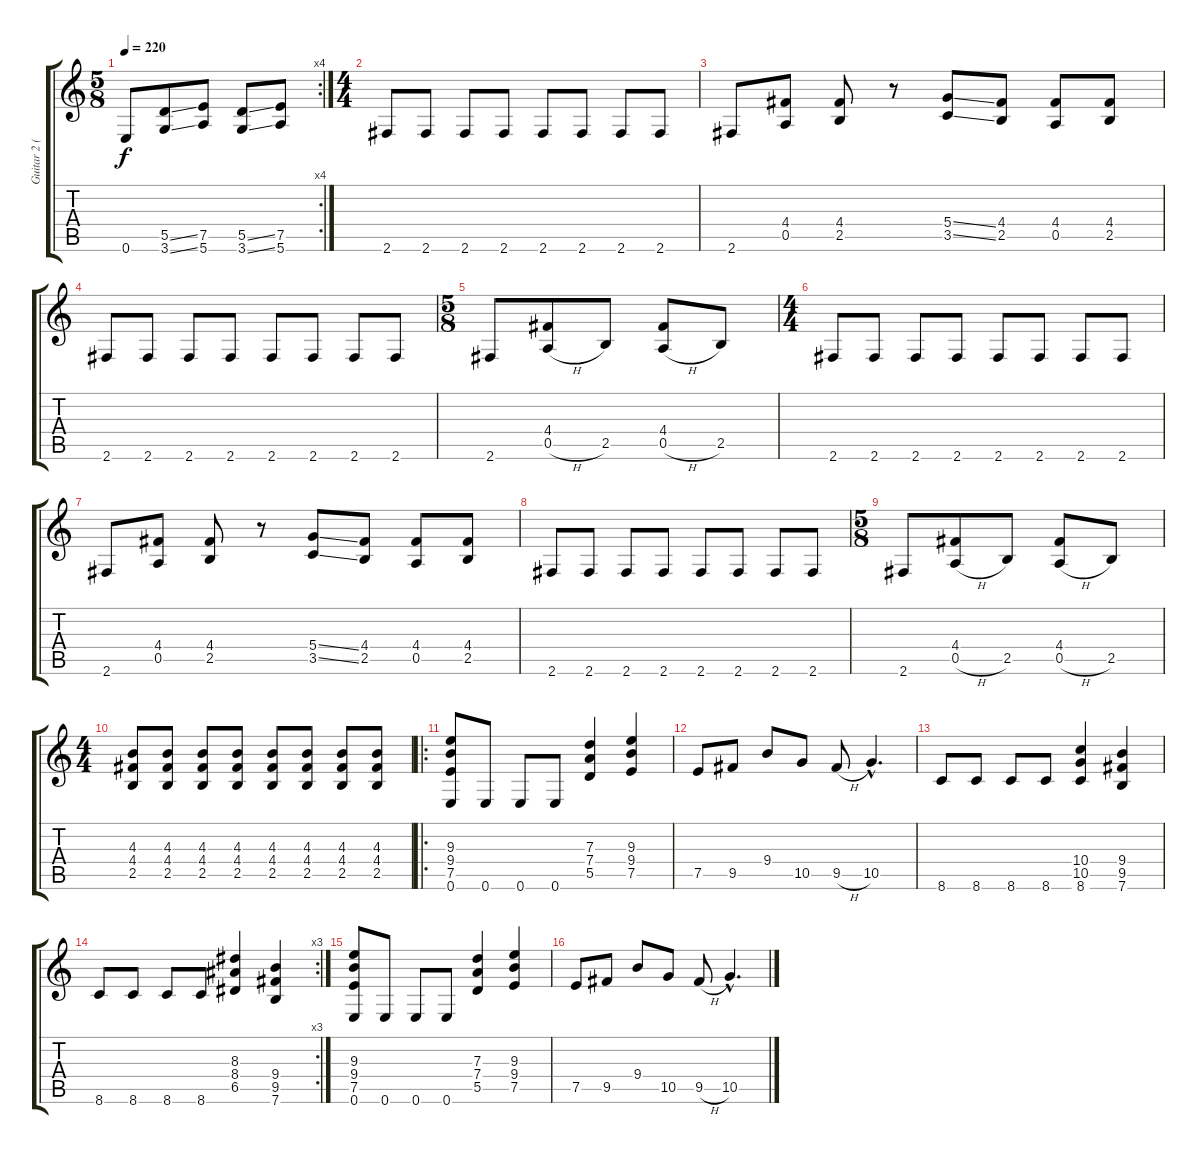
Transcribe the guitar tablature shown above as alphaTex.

\track ("Guitar 2 (Main Lead)" "Guitar 2 (") {instrument overdrivenguitar}
\staff {score tabs}
\tuning (E4 B3 G3 D3 A2 E2) {hide}
\rc 4
\ts (5 8)
\tempo 220
\clef g2
\ks c
0.6.8{dy f} (5.5{ss} 3.6{ss}).8 (7.5 5.6).8 (5.5{ss} 3.6{ss}).8 (7.5 5.6).8 |
\ts (4 4)
2.6.8 2.6.8 2.6.8 2.6.8 2.6.8 2.6.8 2.6.8 2.6.8 |
2.6.8 (4.4 0.5).8 (4.4 2.5).8 r.8 (5.4{ss} 3.5{ss}).8 (4.4 2.5).8 (4.4 0.5).8 (4.4 2.5).8 |
2.6.8 2.6.8 2.6.8 2.6.8 2.6.8 2.6.8 2.6.8 2.6.8 |
\ts (5 8)
2.6.8 (4.4 0.5{h}).8 2.5.8 (4.4 0.5{h}).8 2.5.8 |
\ts (4 4)
2.6.8 2.6.8 2.6.8 2.6.8 2.6.8 2.6.8 2.6.8 2.6.8 |
2.6.8 (4.4 0.5).8 (4.4 2.5).8 r.8 (5.4{ss} 3.5{ss}).8 (4.4 2.5).8 (4.4 0.5).8 (4.4 2.5).8 |
2.6.8 2.6.8 2.6.8 2.6.8 2.6.8 2.6.8 2.6.8 2.6.8 |
\ts (5 8)
2.6.8 (4.4 0.5{h}).8 2.5.8 (4.4 0.5{h}).8 2.5.8 |
\ts (4 4)
(4.3 4.4 2.5).8 (4.3 4.4 2.5).8 (4.3 4.4 2.5).8 (4.3 4.4 2.5).8 (4.3 4.4 2.5).8 (4.3 4.4 2.5).8 (4.3 4.4 2.5).8 (4.3 4.4 2.5).8 |
\ro
(9.3 9.4 7.5 0.6).8 0.6.8 0.6.8 0.6.8 (7.3 7.4 5.5).4 (9.3 9.4 7.5).4 |
7.5.8 9.5.8 9.4.8 10.5.8 9.5{h}.8 10.5{hac}.4{d} |
8.6.8 8.6.8 8.6.8 8.6.8 (10.4 10.5 8.6).4 (9.4 9.5 7.6).4 |
\rc 3
8.6.8 8.6.8 8.6.8 8.6.8 (8.3 8.4 6.5).4 (9.4 9.5 7.6).4 |
(9.3 9.4 7.5 0.6).8 0.6.8 0.6.8 0.6.8 (7.3 7.4 5.5).4 (9.3 9.4 7.5).4 |
7.5.8 9.5.8 9.4.8 10.5.8 9.5{h}.8 10.5{hac}.4{d}
